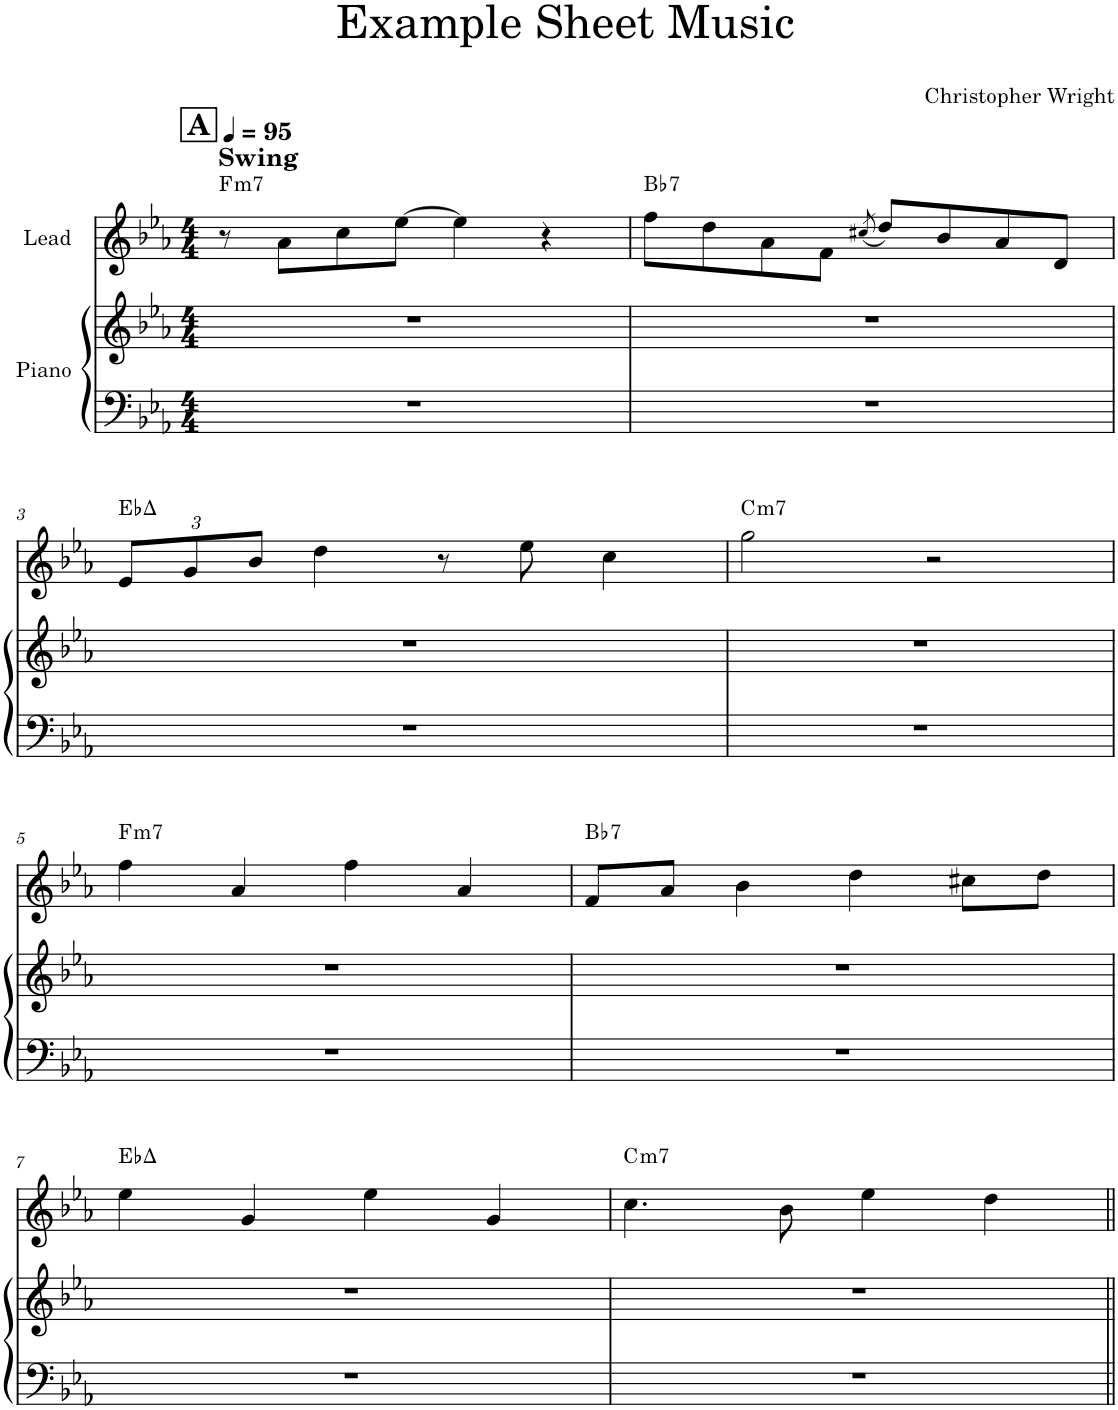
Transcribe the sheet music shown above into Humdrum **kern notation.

**kern	**kern	**kern	**harte
*part2	*part2	*part1	*part1
*staff3	*staff2	*staff1	*
*I"Piano	*	*I"Lead	*
*I'Pno	*	*	*
*clefF4	*clefG2	*clefG2	*
*k[b-e-a-]	*k[b-e-a-]	*k[b-e-a-]	*
*M4/4	*M4/4	*M4/4	*
*MM95	*MM95	*MM95	*
!!LO:REH:place=s1:a:B:cj:fs=14:t=A
=1	=1	=1	=1
!	!	!LO:TX:a:B:t=Swing	!LO:H:kt=m7
1r	1r	8r	F:min7
.	.	8a-\L	.
.	.	8cc\	.
.	.	[8ee-\J	.
.	.	4ee-\]	.
.	.	4r	.
=2	=2	=2	=2
!	!	!	!LO:H:kt=7
1r	1r	8ff\L	Bb:7
.	.	8dd\	.
.	.	8a-\	.
.	.	8f\J	.
.	.	(8qcc#X/	.
.	.	8dd/L)	.
.	.	8b-/	.
.	.	8a-/	.
.	.	8d/J	.
!!LO:LB:g=z
=3	=3	=3	=3
*	*	*Xbrackettup	*
1r	1r	12e-/L	Eb:maj
.	.	12g/	.
.	.	12b-/J	.
.	.	4dd\	.
.	.	8r	.
.	.	8ee-\	.
.	.	4cc\	.
=4	=4	=4	=4
!	!	!	!LO:H:kt=m7
1r	1r	2gg\	C:min7
.	.	2r	.
!!LO:LB:g=z
=5	=5	=5	=5
!	!	!	!LO:H:kt=m7
1r	1r	4ff\	F:min7
.	.	4a-/	.
.	.	4ff\	.
.	.	4a-/	.
=6	=6	=6	=6
!	!	!	!LO:H:kt=7
1r	1r	8f/L	Bb:7
.	.	8a-/J	.
.	.	4b-\	.
.	.	4dd\	.
.	.	8cc#X\L	.
.	.	8dd\J	.
!!LO:LB:g=z
=7	=7	=7	=7
1r	1r	4ee-\	Eb:maj
.	.	4g/	.
.	.	4ee-\	.
.	.	4g/	.
=8	=8	=8	=8
!	!	!	!LO:H:kt=m7
1r	1r	4.cc\	C:min7
.	.	8b-\	.
.	.	4ee-\	.
.	.	4dd\	.
=||	=||	=||	=||
*-	*-	*-	*-
